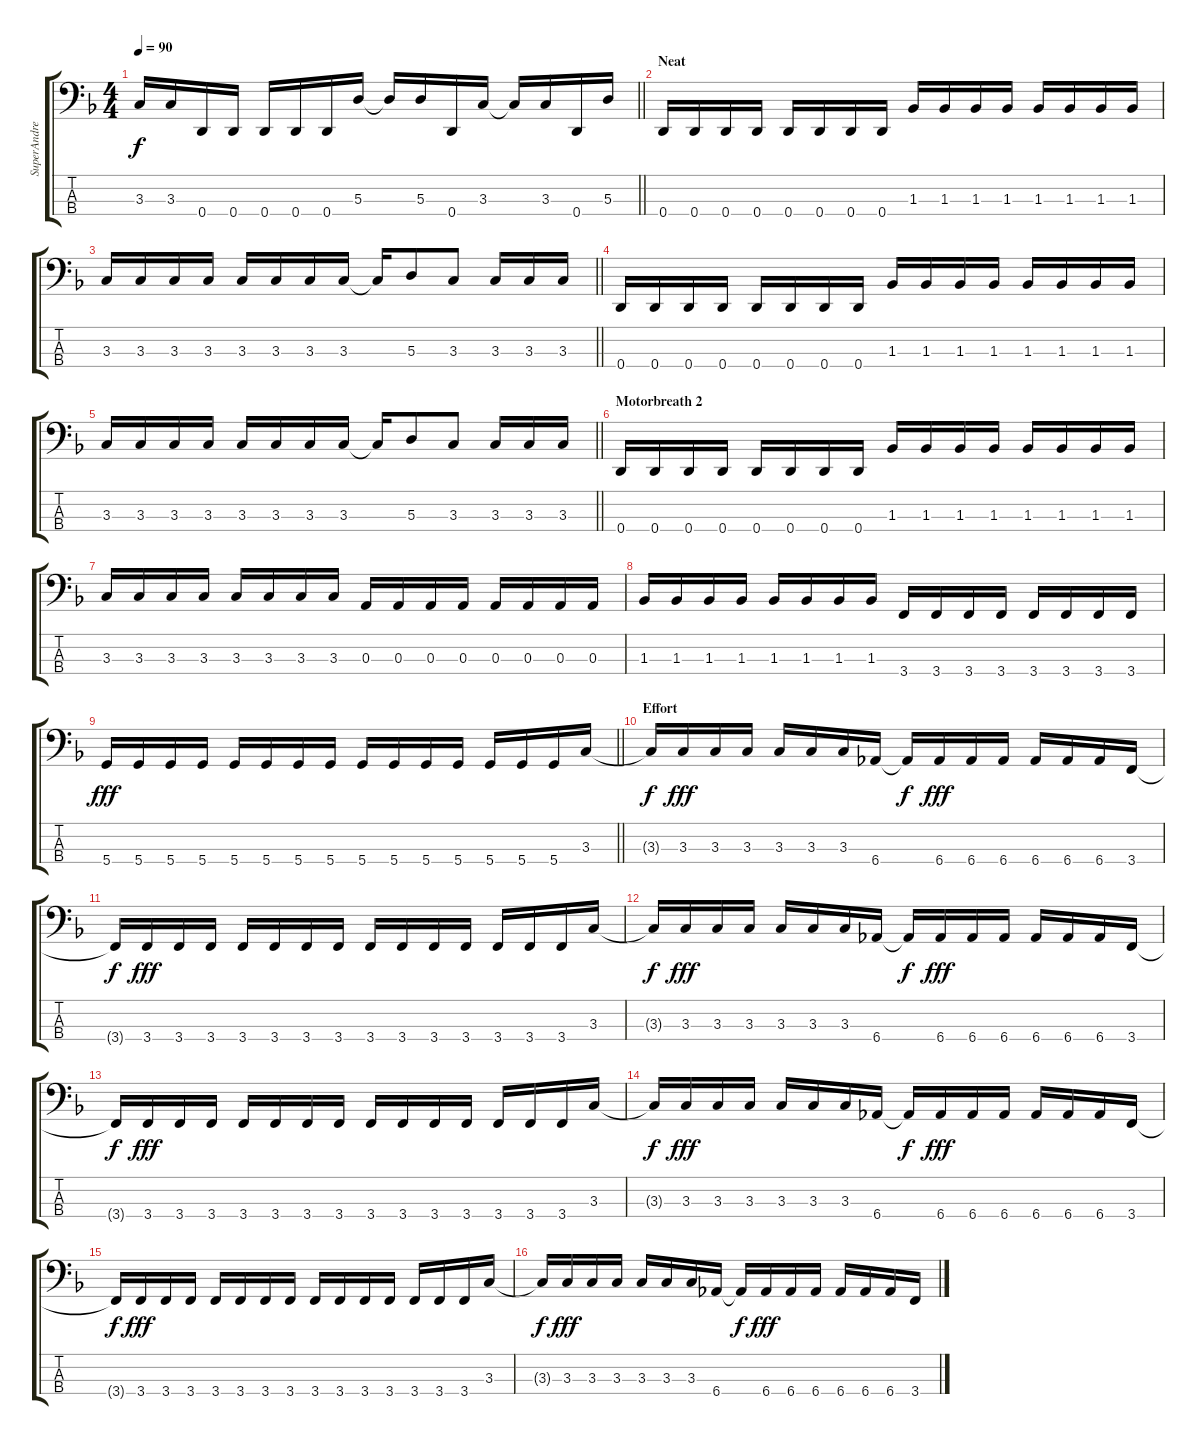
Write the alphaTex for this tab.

\track ("SuperAndreas" "SuperAndre") {instrument electricbassfinger}
\staff {score tabs}
\tuning (G2 D2 A1 D1) {hide}
\ts (4 4)
\tempo 90
\clef f4
\barLineRight lightlight
\ks dminor
3.3{t}.16{dy f} 3.3.16 0.4.16 0.4.16 0.4.16 0.4.16 0.4.16 5.3.16 5.3{t}.16 5.3.16 0.4.16 3.3.16 3.3{t}.16 3.3.16 0.4.16 5.3.16 |
\section ("" "Neat")
0.4.16 0.4.16 0.4.16 0.4.16 0.4.16 0.4.16 0.4.16 0.4.16 1.3.16 1.3.16 1.3.16 1.3.16 1.3.16 1.3.16 1.3.16 1.3.16 |
\barLineRight lightlight
3.3.16 3.3.16 3.3.16 3.3.16 3.3.16 3.3.16 3.3.16 3.3.16 3.3{t}.16 5.3.8 3.3.8 3.3.16 3.3.16 3.3.16 |
0.4.16 0.4.16 0.4.16 0.4.16 0.4.16 0.4.16 0.4.16 0.4.16 1.3.16 1.3.16 1.3.16 1.3.16 1.3.16 1.3.16 1.3.16 1.3.16 |
\barLineRight lightlight
3.3.16 3.3.16 3.3.16 3.3.16 3.3.16 3.3.16 3.3.16 3.3.16 3.3{t}.16 5.3.8 3.3.8 3.3.16 3.3.16 3.3.16 |
\section ("" "Motorbreath 2")
0.4.16 0.4.16 0.4.16 0.4.16 0.4.16 0.4.16 0.4.16 0.4.16 1.3.16 1.3.16 1.3.16 1.3.16 1.3.16 1.3.16 1.3.16 1.3.16 |
3.3.16 3.3.16 3.3.16 3.3.16 3.3.16 3.3.16 3.3.16 3.3.16 0.3.16 0.3.16 0.3.16 0.3.16 0.3.16 0.3.16 0.3.16 0.3.16 |
1.3.16 1.3.16 1.3.16 1.3.16 1.3.16 1.3.16 1.3.16 1.3.16 3.4.16 3.4.16 3.4.16 3.4.16 3.4.16 3.4.16 3.4.16 3.4.16 |
\barLineRight lightlight
5.4.16{dy fff} 5.4.16 5.4.16 5.4.16 5.4.16 5.4.16 5.4.16 5.4.16 5.4.16 5.4.16 5.4.16 5.4.16 5.4.16 5.4.16 5.4.16 3.3.16 |
\section ("" "Effort")
3.3{t}.16{dy f} 3.3.16{dy fff} 3.3.16 3.3.16 3.3.16 3.3.16 3.3.16 6.4.16 6.4{t}.16{dy f} 6.4.16{dy fff} 6.4.16 6.4.16 6.4.16 6.4.16 6.4.16 3.4.16 |
3.4{t}.16{dy f} 3.4.16{dy fff} 3.4.16 3.4.16 3.4.16 3.4.16 3.4.16 3.4.16 3.4.16 3.4.16 3.4.16 3.4.16 3.4.16 3.4.16 3.4.16 3.3.16 |
3.3{t}.16{dy f} 3.3.16{dy fff} 3.3.16 3.3.16 3.3.16 3.3.16 3.3.16 6.4.16 6.4{t}.16{dy f} 6.4.16{dy fff} 6.4.16 6.4.16 6.4.16 6.4.16 6.4.16 3.4.16 |
3.4{t}.16{dy f} 3.4.16{dy fff} 3.4.16 3.4.16 3.4.16 3.4.16 3.4.16 3.4.16 3.4.16 3.4.16 3.4.16 3.4.16 3.4.16 3.4.16 3.4.16 3.3.16 |
3.3{t}.16{dy f} 3.3.16{dy fff} 3.3.16 3.3.16 3.3.16 3.3.16 3.3.16 6.4.16 6.4{t}.16{dy f} 6.4.16{dy fff} 6.4.16 6.4.16 6.4.16 6.4.16 6.4.16 3.4.16 |
3.4{t}.16{dy f} 3.4.16{dy fff} 3.4.16 3.4.16 3.4.16 3.4.16 3.4.16 3.4.16 3.4.16 3.4.16 3.4.16 3.4.16 3.4.16 3.4.16 3.4.16 3.3.16 |
3.3{t}.16{dy f} 3.3.16{dy fff} 3.3.16 3.3.16 3.3.16 3.3.16 3.3.16 6.4.16 6.4{t}.16{dy f} 6.4.16{dy fff} 6.4.16 6.4.16 6.4.16 6.4.16 6.4.16 3.4.16
